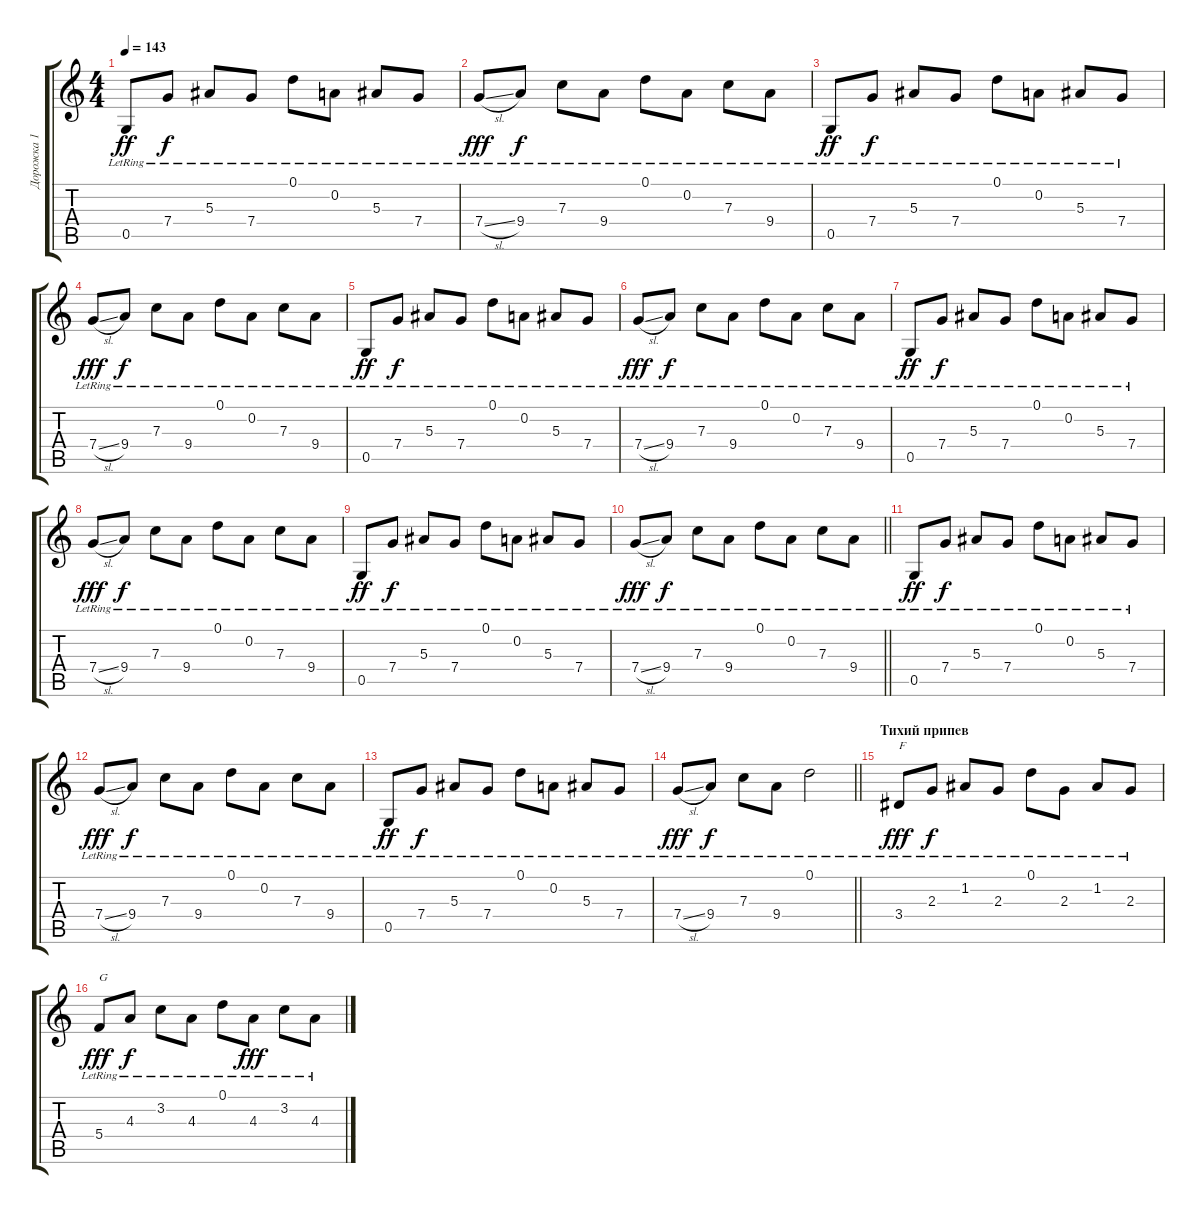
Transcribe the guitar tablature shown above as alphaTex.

\track ("Дорожка 1" "Дорожка 1") {instrument electricguitarjazz}
\staff {score tabs}
\tuning (D4 A3 F3 C3 G2 D2) {hide}
\ts (4 4)
\tempo 143
\clef g2
\ks c
0.5{lr}.8{dy ff} 7.4{lr}.8{dy f} 5.3{lr}.8 7.4{lr}.8 0.1{lr}.8 0.2{lr}.8 5.3{lr}.8 7.4{lr}.8 |
7.4{sl lr}.8{dy fff} 9.4{lr}.8{dy f} 7.3{lr}.8 9.4{lr}.8 0.1{lr}.8 0.2{lr}.8 7.3{lr}.8 9.4{lr}.8 |
0.5{lr}.8{dy ff} 7.4{lr}.8{dy f} 5.3{lr}.8 7.4{lr}.8 0.1{lr}.8 0.2{lr}.8 5.3{lr}.8 7.4{lr}.8 |
7.4{sl lr}.8{dy fff} 9.4{lr}.8{dy f} 7.3{lr}.8 9.4{lr}.8 0.1{lr}.8 0.2{lr}.8 7.3{lr}.8 9.4{lr}.8 |
0.5{lr}.8{dy ff} 7.4{lr}.8{dy f} 5.3{lr}.8 7.4{lr}.8 0.1{lr}.8 0.2{lr}.8 5.3{lr}.8 7.4{lr}.8 |
7.4{sl lr}.8{dy fff} 9.4{lr}.8{dy f} 7.3{lr}.8 9.4{lr}.8 0.1{lr}.8 0.2{lr}.8 7.3{lr}.8 9.4{lr}.8 |
0.5{lr}.8{dy ff} 7.4{lr}.8{dy f} 5.3{lr}.8 7.4{lr}.8 0.1{lr}.8 0.2{lr}.8 5.3{lr}.8 7.4{lr}.8 |
7.4{sl lr}.8{dy fff} 9.4{lr}.8{dy f} 7.3{lr}.8 9.4{lr}.8 0.1{lr}.8 0.2{lr}.8 7.3{lr}.8 9.4{lr}.8 |
0.5{lr}.8{dy ff} 7.4{lr}.8{dy f} 5.3{lr}.8 7.4{lr}.8 0.1{lr}.8 0.2{lr}.8 5.3{lr}.8 7.4{lr}.8 |
\barLineRight lightlight
7.4{sl lr}.8{dy fff} 9.4{lr}.8{dy f} 7.3{lr}.8 9.4{lr}.8 0.1{lr}.8 0.2{lr}.8 7.3{lr}.8 9.4{lr}.8 |
0.5{lr}.8{dy ff} 7.4{lr}.8{dy f} 5.3{lr}.8 7.4{lr}.8 0.1{lr}.8 0.2{lr}.8 5.3{lr}.8 7.4{lr}.8 |
7.4{sl lr}.8{dy fff} 9.4{lr}.8{dy f} 7.3{lr}.8 9.4{lr}.8 0.1{lr}.8 0.2{lr}.8 7.3{lr}.8 9.4{lr}.8 |
0.5{lr}.8{dy ff} 7.4{lr}.8{dy f} 5.3{lr}.8 7.4{lr}.8 0.1{lr}.8 0.2{lr}.8 5.3{lr}.8 7.4{lr}.8 |
\barLineRight lightlight
7.4{sl lr}.8{dy fff} 9.4{lr}.8{dy f} 7.3{lr}.8 9.4{lr}.8 0.1{lr}.2 |
\section ("" "Тихий припев")
3.4{lr}.8{txt "F" dy fff} 2.3{lr}.8{dy f} 1.2{lr}.8 2.3{lr}.8 0.1{lr}.8 2.3{lr}.8 1.2{lr}.8 2.3{lr}.8 |
5.4{lr}.8{txt "G" dy fff} 4.3{lr}.8{dy f} 3.2{lr}.8 4.3{lr}.8 0.1{lr}.8 4.3{lr}.8{dy fff} 3.2{lr}.8 4.3{lr}.8
